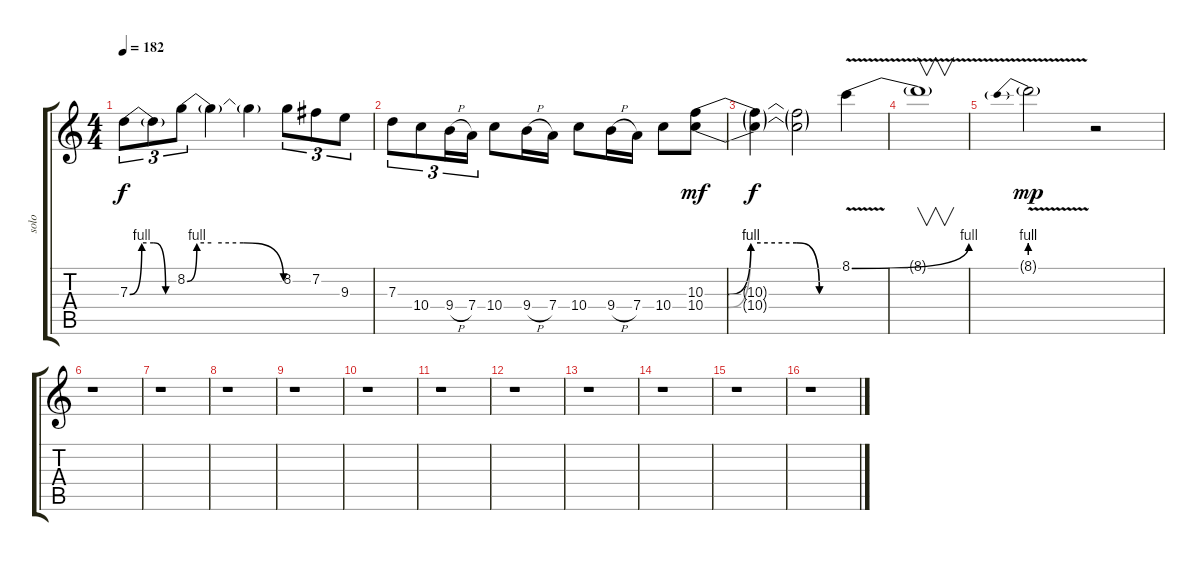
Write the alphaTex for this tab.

\track ("solo" "solo") {instrument overdrivenguitar}
\staff {score tabs}
\tuning (E4 B3 G3 D3 A2 E2) {hide}
\ts (4 4)
\tempo 182
\clef g2
\ks c
7.3{be (custom 0 0 15 4 30 4 45 0 60 0)}.8{tu (3 2) dy f} 7.3{t}.8{tu (3 2)} 8.2{be (custom 0 0 6 4 15 4 35 4 60 0)}.8{tu (3 2)} 8.2{t}.4 8.2{t}.4 8.2.8{tu (3 2)} 7.2.8{tu (3 2)} 9.3.8{tu (3 2)} |
7.3.8{tu (3 2)} 10.4.8{tu (3 2)} 9.4{h}.16{tu (3 2)} 7.4.16{tu (3 2)} 10.4.8 9.4{h}.16 7.4.16 10.4.8 9.4{h}.16 7.4.16 10.4.8 (10.3{be (custom 0 0 10 0 20 4 40 4 50 0 60 0)} 10.4{be (custom 0 0 10 0 20 4 40 4 50 0 60 0)}).8{dy mf} |
(10.3{t} 10.4{t}).4{dy f} (10.3{t} 10.4{t}).2 8.1{be (bend 0 0 60 4) v}.4 |
8.1{t}.1{v} |
8.1{be (prebend 0 4 60 4) v g}.2{dy mp} r.2 |
r.1 |
r.1 |
r.1 |
r.1 |
r.1 |
r.1 |
r.1 |
r.1 |
r.1 |
r.1 |
r.1
